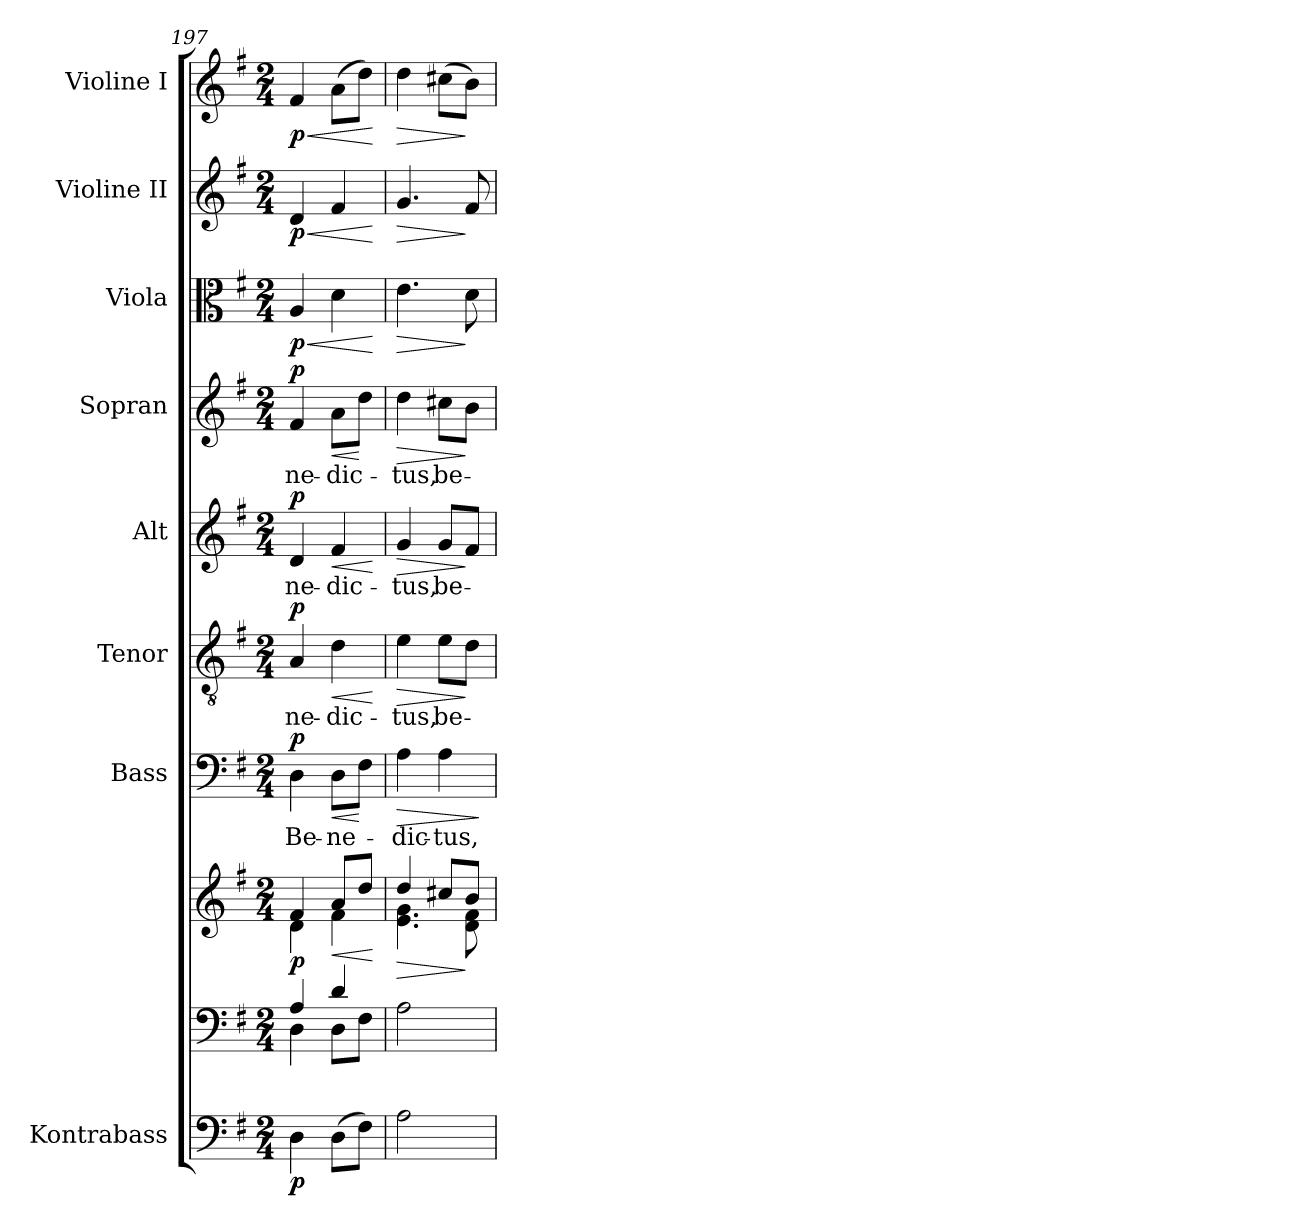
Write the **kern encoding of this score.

**kern	**dynam	**kern	**kern	**dynam	**kern	**text	**dynam	**kern	**text	**dynam	**kern	**text	**dynam	**kern	**text	**dynam	**kern	**dynam	**kern	**dynam	**kern	**dynam
*part9	*part9	*part8	*part8	*part8	*part7	*part7	*part7	*part6	*part6	*part6	*part5	*part5	*part5	*part4	*part4	*part4	*part3	*part3	*part2	*part2	*part1	*part1
*staff10	*staff10	*staff9	*staff8	*staff8/9	*staff7	*staff7	*staff7	*staff6	*staff6	*staff6	*staff5	*staff5	*staff5	*staff4	*staff4	*staff4	*staff3	*staff3	*staff2	*staff2	*staff1	*staff1
*I"Kontrabass	*	*	*	*	*I"Bass	*	*	*I"Tenor	*	*	*I"Alt	*	*	*I"Sopran	*	*	*I"Viola	*	*I"Violine II	*	*I"Violine I	*
*I'Kb.	*	*	*	*	*I'B.	*	*	*I'T.	*	*	*I'A.	*	*	*I'S.	*	*	*I'Vla.	*	*I'Vl. II	*	*I'Vl. I	*
*clefF4	*	*clefF4	*clefG2	*	*clefF4	*	*	*clefGv2	*	*	*clefG2	*	*	*clefG2	*	*	*clefC3	*	*clefG2	*	*clefG2	*
*ITrd7c12	*	*	*	*	*	*	*	*	*	*	*	*	*	*	*	*	*	*	*	*	*	*
*k[f#]	*	*k[f#]	*k[f#]	*	*k[f#]	*	*	*k[f#]	*	*	*k[f#]	*	*	*k[f#]	*	*	*k[f#]	*	*k[f#]	*	*k[f#]	*
*G:	*	*G:	*G:	*	*G:	*	*	*G:	*	*	*G:	*	*	*G:	*	*	*G:	*	*G:	*	*G:	*
*M2/4	*	*M2/4	*M2/4	*	*M2/4	*	*	*M2/4	*	*	*M2/4	*	*	*M2/4	*	*	*M2/4	*	*M2/4	*	*M2/4	*
=197	=197	=197	=197	=197	=197	=197	=197	=197	=197	=197	=197	=197	=197	=197	=197	=197	=197	=197	=197	=197	=197	=197
*	*	*^	*^	*	*	*	*	*	*	*	*	*	*	*	*	*	*	*	*	*	*	*
!	!LO:DY:b	!	!	!	!	!LO:DY:b	!	!LO:LY:b	!LO:DY:a	!	!LO:LY:b	!LO:DY:a	!	!LO:LY:b	!LO:DY:a	!	!LO:LY:b	!LO:DY:a	!	!LO:HP:b	!	!LO:HP:b	!	!LO:HP:b
!	!	!	!	!	!	!	!	!	!	!	!	!	!	!	!	!	!	!	!	!LO:DY:n=1:b	!	!LO:DY:n=1:b	!	!LO:DY:n=1:b
4DD\	p	4A/	4D\	4f#/	4d\	p	4D\	Be-	p	4A/	-ne-	p	4d/	-ne-	p	4f#/	-ne-	p	4A/	< p	4d/	< p	4f#/	< p
!	!	!	!	!	!	!LO:HP:b	!	!LO:LY:b	!LO:HP:b	!	!LO:LY:b	!LO:HP:b	!	!LO:LY:b	!LO:HP:b	!	!LO:LY:b	!LO:HP:b	!	!	!	!	!	!
(>8DD\L	.	4d/	8D\L	8a/L	4f#\	<	8D\L	-ne-	<	4d\	-dic-	<	4f#/	-dic-	<	8a\L	-dic-	<	4d\	.	4f#/	.	(>8a\L	.
8FF#\J)	.	.	8F#\J	8dd/J	.	.	8F#\J	.	[	.	.	.	.	.	.	8dd\J	.	[	.	.	.	.	8dd\J)	.
*	*	*v	*v	*	*	*	*	*	*	*	*	*	*	*	*	*	*	*	*	*	*	*	*	*
*	*	*	*v	*v	*	*	*	*	*	*	*	*	*	*	*	*	*	*	*	*	*	*	*
.	.	.	.	[	.	.	.	.	.	[	.	.	[	.	.	.	.	[	.	[	.	[
=198	=198	=198	=198	=198	=198	=198	=198	=198	=198	=198	=198	=198	=198	=198	=198	=198	=198	=198	=198	=198	=198	=198
!	!	!	!	!LO:HP:b	!	!LO:LY:b	!LO:HP:b	!	!LO:LY:b	!LO:HP:b	!	!LO:LY:b	!LO:HP:b	!	!LO:LY:b	!LO:HP:b	!	!LO:HP:b	!	!LO:HP:b	!	!LO:HP:b
*	*	*	*^	*	*	*	*	*	*	*	*	*	*	*	*	*	*	*	*	*	*	*
2AA\	.	2A\	4dd/	4.e\ 4.g\	>	4A\	-dic-	>	4e\	-tus,	>	4g/	-tus,	>	4dd\	-tus,	>	4.e\	>	4.g/	>	4dd\	>
!	!	!	!	!	!	!	!LO:LY:b	!	!	!LO:LY:b	!	!	!LO:LY:b	!	!	!LO:LY:b	!	!	!	!	!	!	!
.	.	.	8cc#X/L	.	.	4A\	-tus,	.	8e\L	be-	.	8g/L	be-	.	8cc#X\L	be-	.	.	.	.	.	(>8cc#X\L	.
.	.	.	8b/J	8d\ 8f#\	]	.	.	.	8d\J	.	]	8f#/J	.	]	8b\J	.	]	8d\	]	8f#/	]	8b\J)	]
*	*	*	*v	*v	*	*	*	*	*	*	*	*	*	*	*	*	*	*	*	*	*	*	*
.	.	.	.	.	.	.	]	.	.	.	.	.	.	.	.	.	.	.	.	.	.	.
=	=	=	=	=	=	=	=	=	=	=	=	=	=	=	=	=	=	=	=	=	=	=
*-	*-	*-	*-	*-	*-	*-	*-	*-	*-	*-	*-	*-	*-	*-	*-	*-	*-	*-	*-	*-	*-	*-
